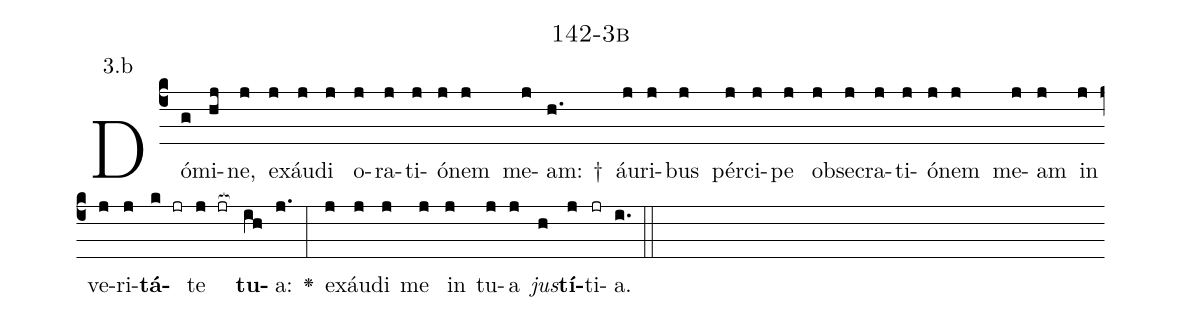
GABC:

name: 142-3b;
annotation: 3.b;
%%
(c4)Dó(g)mi(hj)ne,(j) ex(j)áu(j)di(j) o(j)ra(j)ti(j)ó(j)nem(j) me(j)am: †(h.) áu(j)ri(j)bus(j) pér(j)ci(j)pe(j) ob(j)se(j)cra(j)ti(j)ó(j)nem(j) me(j)am(j) in(j) ve(j)ri(j)<b>tá</b>(k jr)te(j jr[ocb:1{]) <b>tu</b>(ih[ocb:0}])a:(j.) <v>\greheightstar</v>(:) ex(j)áu(j)di(j) me(j) in(j) tu(j)a(j) <i>jus</i>(h)<b>tí</b>(j)ti(jr)a.(i.) (::)


%E(j) u(j) o(j) u(h) a(j) e.(i.) (::)
